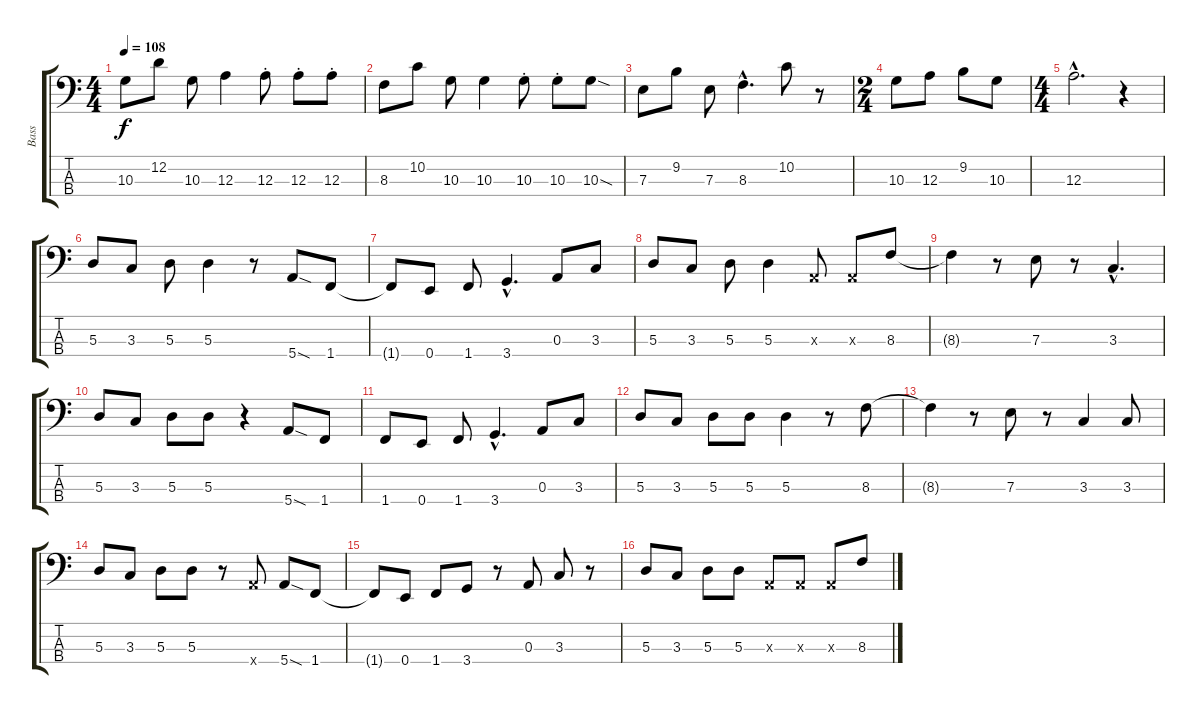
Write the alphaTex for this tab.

\track ("Bass" "Bass") {instrument electricbasspick}
\staff {score tabs}
\tuning (G2 D2 A1 E1) {hide}
\ts (4 4)
\tempo 108
\clef f4
\ks c
10.3.8{dy f} 12.2.8 10.3.8 12.3.4 12.3{st}.8 12.3{st}.8 12.3{st}.8 |
8.3.8 10.2.8 10.3.8 10.3.4 10.3{st}.8 10.3{st}.8 10.3{sod}.8 |
7.3.8 9.2.8 7.3.8 8.3{hac}.4{d} 10.2.8 r.8 |
\ts (2 4)
10.3.8 12.3.8 9.2.8 10.3.8 |
\ts (4 4)
12.3{hac}.2{d} r.4 |
5.3.8 3.3.8 5.3.8 5.3.4 r.8 5.4{sod}.8 1.4.8 |
1.4{t}.8 0.4.8 1.4.8 3.4{hac}.4{d} 0.3.8 3.3.8 |
5.3.8 3.3.8 5.3.8 5.3.4 0.3{x}.8 0.3{x}.8 8.3.8 |
8.3{t}.4 r.8 7.3.8 r.8 3.3{hac}.4{d} |
5.3.8 3.3.8 5.3.8 5.3.8 r.4 5.4{sod}.8 1.4.8 |
1.4.8 0.4.8 1.4.8 3.4{hac}.4{d} 0.3.8 3.3.8 |
5.3.8 3.3.8 5.3.8 5.3.8 5.3.4 r.8 8.3.8 |
8.3{t}.4 r.8 7.3.8 r.8 3.3.4 3.3.8 |
5.3.8 3.3.8 5.3.8 5.3.8 r.8 5.4{x}.8 5.4{sod}.8 1.4.8 |
1.4{t}.8 0.4.8 1.4.8 3.4.8 r.8 0.3.8 3.3.8 r.8 |
5.3.8 3.3.8 5.3.8 5.3.8 0.3{x}.8 0.3{x}.8 0.3{x}.8 8.3.8
